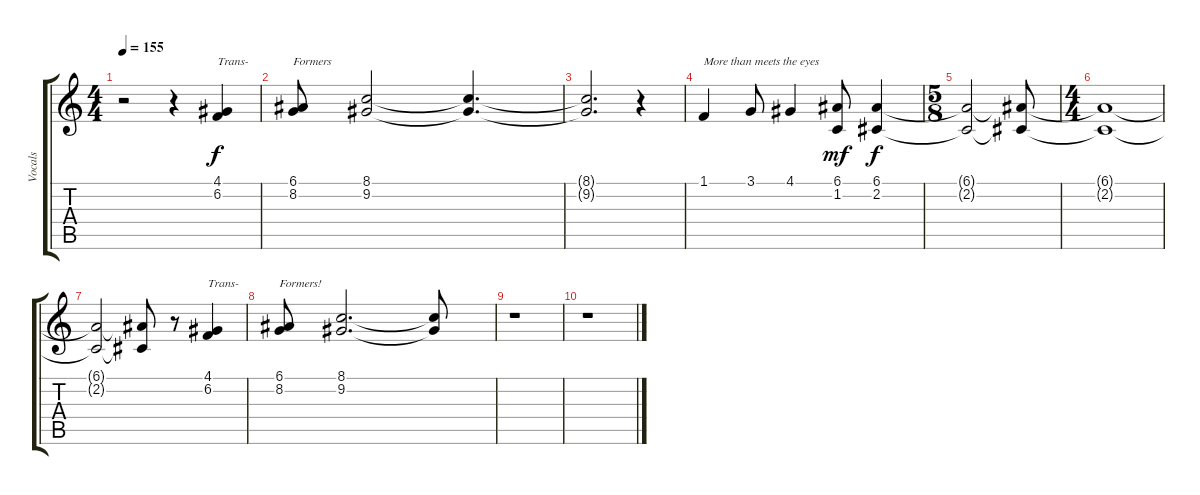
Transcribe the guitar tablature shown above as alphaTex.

\track ("Vocals" "Vocals") {instrument brasssection}
\staff {score tabs}
\tuning (E4 B3 G3 D3 A2 E2) {hide}
\ts (4 4)
\tempo 155
\clef g2
\ks c
r.2{dy f} r.4 (4.1 6.2).4{txt "Trans-"} |
(6.1 8.2).8{txt "Formers"} (8.1 9.2).2 (8.1{t} 9.2{t}).4{d} |
(8.1{t} 9.2{t}).2{d} r.4 |
1.1.4{txt "More than meets the eyes"} 3.1.8 4.1.4 (6.1 1.2).8{dy mf} (6.1 2.2).4{dy f} |
\ts (5 8)
(6.1{t} 2.2{t}).2 (6.1{t} 2.2{t}).8 |
\ts (4 4)
(6.1{t} 2.2{t}).1 |
(6.1{t} 2.2{t}).2 (6.1{t} 2.2{t}).8 r.8 (4.1 6.2).4{txt "Trans-"} |
(6.1 8.2).8{txt "Formers!"} (8.1 9.2).2{d} (8.1{t} 9.2{t}).8 |
r.1 |
r.1
